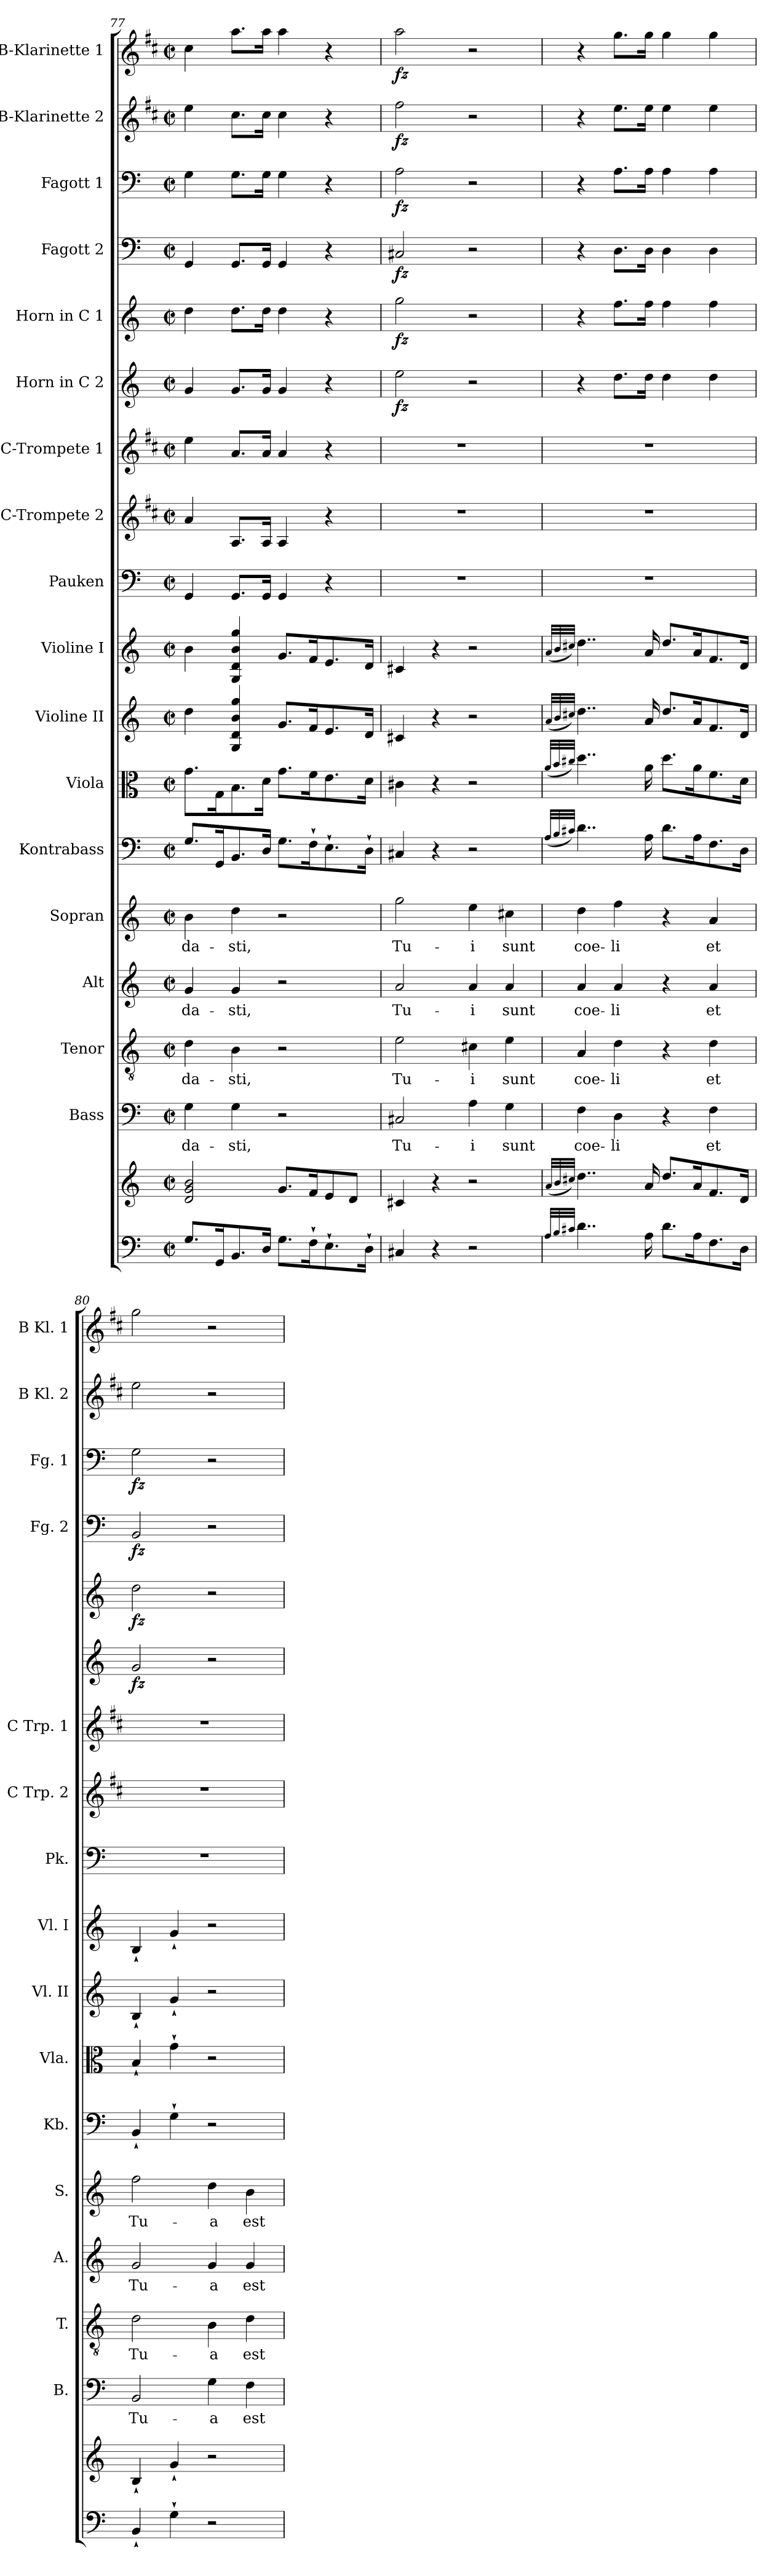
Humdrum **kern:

**kern	**kern	**kern	**text	**kern	**text	**kern	**text	**kern	**text	**kern	**kern	**kern	**kern	**kern	**kern	**kern	**kern	**dynam	**kern	**dynam	**kern	**dynam	**kern	**dynam	**kern	**dynam	**kern	**dynam
*part18	*part18	*part17	*part17	*part16	*part16	*part15	*part15	*part14	*part14	*part13	*part12	*part11	*part10	*part9	*part8	*part7	*part6	*part6	*part5	*part5	*part4	*part4	*part3	*part3	*part2	*part2	*part1	*part1
*staff19	*staff18	*staff17	*staff17	*staff16	*staff16	*staff15	*staff15	*staff14	*staff14	*staff13	*staff12	*staff11	*staff10	*staff9	*staff8	*staff7	*staff6	*staff6	*staff5	*staff5	*staff4	*staff4	*staff3	*staff3	*staff2	*staff2	*staff1	*staff1
*	*	*I"Bass	*	*I"Tenor	*	*I"Alt	*	*I"Sopran	*	*I"Kontrabass	*I"Viola	*I"Violine II	*I"Violine I	*I"Pauken	*I"C-Trompete 2	*I"C-Trompete 1	*I"Horn in C 2	*	*I"Horn in C 1	*	*I"Fagott 2	*	*I"Fagott 1	*	*I"B-Klarinette 2	*	*I"B-Klarinette 1	*
*	*	*I'B.	*	*I'T.	*	*I'A.	*	*I'S.	*	*I'Kb.	*I'Vla.	*I'Vl. II	*I'Vl. I	*I'Pk.	*I'C Trp. 2	*I'C Trp. 1	*	*	*	*	*I'Fg. 2	*	*I'Fg. 1	*	*I'B Kl. 2	*	*I'B Kl. 1	*
*clefF4	*clefG2	*clefF4	*	*clefGv2	*	*clefG2	*	*clefG2	*	*clefF4	*clefC3	*clefG2	*clefG2	*clefF4	*clefG2	*clefG2	*clefG2	*	*clefG2	*	*clefF4	*	*clefF4	*	*clefG2	*	*clefG2	*
*	*	*	*	*	*	*	*	*	*	*ITrd7c12	*	*	*	*	*ITrd1c2	*ITrd1c2	*ITrd7c12	*	*ITrd7c12	*	*	*	*	*	*ITrd1c2	*	*ITrd1c2	*
*k[]	*k[]	*k[]	*	*k[]	*	*k[]	*	*k[]	*	*k[]	*k[]	*k[]	*k[]	*k[]	*k[]	*k[]	*k[]	*	*k[]	*	*k[]	*	*k[]	*	*k[]	*	*k[]	*
*C:	*C:	*C:	*	*C:	*	*C:	*	*C:	*	*C:	*C:	*C:	*C:	*C:	*C:	*C:	*C:	*	*C:	*	*C:	*	*C:	*	*C:	*	*C:	*
*M2/2	*M2/2	*M2/2	*	*M2/2	*	*M2/2	*	*M2/2	*	*M2/2	*M2/2	*M2/2	*M2/2	*M2/2	*M2/2	*M2/2	*M2/2	*	*M2/2	*	*M2/2	*	*M2/2	*	*M2/2	*	*M2/2	*
*met(c|)	*met(c|)	*met(c|)	*	*met(c|)	*	*met(c|)	*	*met(c|)	*	*met(c|)	*met(c|)	*met(c|)	*met(c|)	*met(c|)	*met(c|)	*met(c|)	*met(c|)	*	*met(c|)	*	*met(c|)	*	*met(c|)	*	*met(c|)	*	*met(c|)	*
=77	=77	=77	=77	=77	=77	=77	=77	=77	=77	=77	=77	=77	=77	=77	=77	=77	=77	=77	=77	=77	=77	=77	=77	=77	=77	=77	=77	=77
!	!	!	!LO:LY:b	!	!LO:LY:b	!	!LO:LY:b	!	!LO:LY:b	!	!	!	!	!	!	!	!	!	!	!	!	!	!	!	!	!	!	!
8.G/L	2d/ 2g/ 2b/	4G\	-da-	4d\	-da-	4g/	-da-	4b\	-da-	8.GG/L	8.g\L	4dd\	4b\	4GG/	4g/	4dd\	4G/	.	4d\	.	4GG/	.	4G\	.	4dd\	.	4b\	.
16GG/k	.	.	.	.	.	.	.	.	.	16GGG/k	16G\k	.	.	.	.	.	.	.	.	.	.	.	.	.	.	.	.	.
!	!	!	!LO:LY:b	!	!LO:LY:b	!	!LO:LY:b	!	!LO:LY:b	!	!	!	!	!	!	!	!	!	!	!	!	!	!	!	!	!	!	!
8.BB/	.	4G\	-sti,	4B\	-sti,	4g/	-sti,	4dd\	-sti,	8.BBB/	8.B\	4G/ 4d/ 4b/ 4gg/	4G/ 4d/ 4b/ 4gg/	8.GG/L	8.G/L	8.g/L	8.G/L	.	8.d\L	.	8.GG/L	.	8.G\L	.	8.b\L	.	8.gg\L	.
16D/Jk	.	.	.	.	.	.	.	.	.	16DD/Jk	16d\Jk	.	.	16GG/Jk	16G/Jk	16g/Jk	16G/Jk	.	16d\Jk	.	16GG/Jk	.	16G\Jk	.	16b\Jk	.	16gg\Jk	.
8.G\L	8.g/L	2r	.	2r	.	2r	.	2r	.	8.GG\L	8.g\L	8.g/L	8.g/L	4GG/	4G/	4g/	4G/	.	4d\	.	4GG/	.	4G\	.	4b\	.	4gg\	.
16F`>\k	16f/k	.	.	.	.	.	.	.	.	16FF`>\k	16f\k	16f/k	16f/k	.	.	.	.	.	.	.	.	.	.	.	.	.	.	.
8.E`>\	8e/	.	.	.	.	.	.	.	.	8.EE`>\	8.e\	8.e/	8.e/	4r	4r	4r	4r	.	4r	.	4r	.	4r	.	4r	.	4r	.
.	8d/J	.	.	.	.	.	.	.	.	.	.	.	.	.	.	.	.	.	.	.	.	.	.	.	.	.	.	.
16D`>\Jk	.	.	.	.	.	.	.	.	.	16DD`>\Jk	16d\Jk	16d/Jk	16d/Jk	.	.	.	.	.	.	.	.	.	.	.	.	.	.	.
=78	=78	=78	=78	=78	=78	=78	=78	=78	=78	=78	=78	=78	=78	=78	=78	=78	=78	=78	=78	=78	=78	=78	=78	=78	=78	=78	=78	=78
!	!	!	!LO:LY:b	!	!LO:LY:b	!	!LO:LY:b	!	!LO:LY:b	!	!	!	!	!	!	!	!	!LO:DY:b	!	!LO:DY:b	!	!LO:DY:b	!	!LO:DY:b	!	!LO:DY:b	!	!LO:DY:b
4C#X/	4c#X/	2C#X/	Tu-	2e\	Tu-	2a/	Tu-	2gg\	Tu-	4CC#X/	4c#X\	4c#X/	4c#X/	1r	1r	1r	2e\	fz	2g\	fz	2C#X/	fz	2A\	fz	2ee\	fz	2gg\	fz
4r	4r	.	.	.	.	.	.	.	.	4r	4r	4r	4r	.	.	.	.	.	.	.	.	.	.	.	.	.	.	.
!	!	!	!LO:LY:b	!	!LO:LY:b	!	!LO:LY:b	!	!LO:LY:b	!	!	!	!	!	!	!	!	!	!	!	!	!	!	!	!	!	!	!
2r	2r	4A\	-i	4c#X\	-i	4a/	-i	4ee\	-i	2r	2r	2r	2r	.	.	.	2r	.	2r	.	2r	.	2r	.	2r	.	2r	.
!	!	!	!LO:LY:b	!	!LO:LY:b	!	!LO:LY:b	!	!LO:LY:b	!	!	!	!	!	!	!	!	!	!	!	!	!	!	!	!	!	!	!
.	.	4G\	sunt	4e\	sunt	4a/	sunt	4cc#X\	sunt	.	.	.	.	.	.	.	.	.	.	.	.	.	.	.	.	.	.	.
=79	=79	=79	=79	=79	=79	=79	=79	=79	=79	=79	=79	=79	=79	=79	=79	=79	=79	=79	=79	=79	=79	=79	=79	=79	=79	=79	=79	=79
32qA/LLL	(<32qa/LLL	.	.	.	.	.	.	.	.	(<32qAA/LLL	(<32qa/LLL	(<32qa/LLL	(<32qa/LLL	.	.	.	.	.	.	.	.	.	.	.	.	.	.	.
32qB/	32qb/	.	.	.	.	.	.	.	.	32qBB/	32qb/	32qb/	32qb/	.	.	.	.	.	.	.	.	.	.	.	.	.	.	.
32qc#X/JJJ	32qcc#X/JJJ)	.	.	.	.	.	.	.	.	32qC#X/JJJ)	32qcc#X/JJJ)	32qcc#X/JJJ)	32qcc#X/JJJ)	.	.	.	.	.	.	.	.	.	.	.	.	.	.	.
!	!	!	!LO:LY:b	!	!LO:LY:b	!	!LO:LY:b	!	!LO:LY:b	!	!	!	!	!	!	!	!	!	!	!	!	!	!	!	!	!	!	!
4..d\	4..dd\	4F\	coe-	4A/	coe-	4a/	coe-	4dd\	coe-	4..D\	4..dd\	4..dd\	4..dd\	1r	1r	1r	4r	.	4r	.	4r	.	4r	.	4r	.	4r	.
!	!	!	!LO:LY:b	!	!LO:LY:b	!	!LO:LY:b	!	!LO:LY:b	!	!	!	!	!	!	!	!	!	!	!	!	!	!	!	!	!	!	!
.	.	4D\	-li	4d\	-li	4a/	-li	4ff\	-li	.	.	.	.	.	.	.	8.d\L	.	8.f\L	.	8.D\L	.	8.A\L	.	8.dd\L	.	8.ff\L	.
16A\	16a/	.	.	.	.	.	.	.	.	16AA\	16a\	16a/	16a/	.	.	.	16d\Jk	.	16f\Jk	.	16D\Jk	.	16A\Jk	.	16dd\Jk	.	16ff\Jk	.
8.d\L	8.dd/L	4r	.	4r	.	4r	.	4r	.	8.D\L	8.dd\L	8.dd/L	8.dd/L	.	.	.	4d\	.	4f\	.	4D\	.	4A\	.	4dd\	.	4ff\	.
16A\k	16a/k	.	.	.	.	.	.	.	.	16AA\k	16a\k	16a/k	16a/k	.	.	.	.	.	.	.	.	.	.	.	.	.	.	.
!	!	!	!LO:LY:b	!	!LO:LY:b	!	!LO:LY:b	!	!LO:LY:b	!	!	!	!	!	!	!	!	!	!	!	!	!	!	!	!	!	!	!
8.F\	8.f/	4F\	et	4d\	et	4a/	et	4a/	et	8.FF\	8.f\	8.f/	8.f/	.	.	.	4d\	.	4f\	.	4D\	.	4A\	.	4dd\	.	4ff\	.
16D\Jk	16d/Jk	.	.	.	.	.	.	.	.	16DD\Jk	16d\Jk	16d/Jk	16d/Jk	.	.	.	.	.	.	.	.	.	.	.	.	.	.	.
!!LO:PB:g=z
=80	=80	=80	=80	=80	=80	=80	=80	=80	=80	=80	=80	=80	=80	=80	=80	=80	=80	=80	=80	=80	=80	=80	=80	=80	=80	=80	=80	=80
!	!	!	!LO:LY:b	!	!LO:LY:b	!	!LO:LY:b	!	!LO:LY:b	!	!	!	!	!	!	!	!	!LO:DY:b	!	!LO:DY:b	!	!LO:DY:b	!	!LO:DY:b	!	!	!	!
4BB`</	4B`</	2BB/	Tu-	2d\	Tu-	2g/	Tu-	2ff\	Tu-	4BBB`</	4B`</	4B`</	4B`</	1r	1r	1r	2G/	fz	2d\	fz	2BB/	fz	2G\	fz	2dd\	.	2ff\	.
4G`>\	4g`</	.	.	.	.	.	.	.	.	4GG`>\	4g`>\	4g`</	4g`</	.	.	.	.	.	.	.	.	.	.	.	.	.	.	.
!	!	!	!LO:LY:b	!	!LO:LY:b	!	!LO:LY:b	!	!LO:LY:b	!	!	!	!	!	!	!	!	!	!	!	!	!	!	!	!	!	!	!
2r	2r	4G\	-a	4B\	-a	4g/	-a	4dd\	-a	2r	2r	2r	2r	.	.	.	2r	.	2r	.	2r	.	2r	.	2r	.	2r	.
!	!	!	!LO:LY:b	!	!LO:LY:b	!	!LO:LY:b	!	!LO:LY:b	!	!	!	!	!	!	!	!	!	!	!	!	!	!	!	!	!	!	!
.	.	4F\	est	4d\	est	4g/	est	4b\	est	.	.	.	.	.	.	.	.	.	.	.	.	.	.	.	.	.	.	.
=	=	=	=	=	=	=	=	=	=	=	=	=	=	=	=	=	=	=	=	=	=	=	=	=	=	=	=	=
*-	*-	*-	*-	*-	*-	*-	*-	*-	*-	*-	*-	*-	*-	*-	*-	*-	*-	*-	*-	*-	*-	*-	*-	*-	*-	*-	*-	*-
